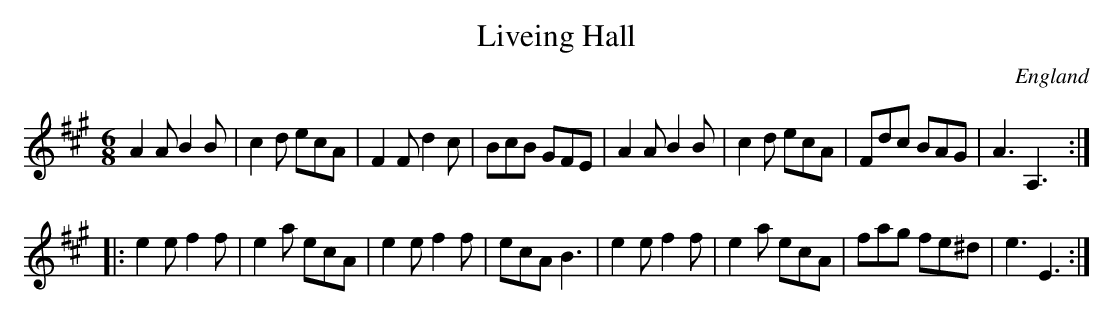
X:1
T:Liveing Hall
M:6/8
O:England
K:A major
A2A B2B|c2d ecA|F2F d2c|BcB GFE|\
A2A B2B|c2d ecA|Fdc BAG|A3A,3:|
|:e2e f2f|e2a ecA|e2e f2f|ecA B3|\
e2e f2f|e2a ecA|fag fe^d|e3 E3:|
